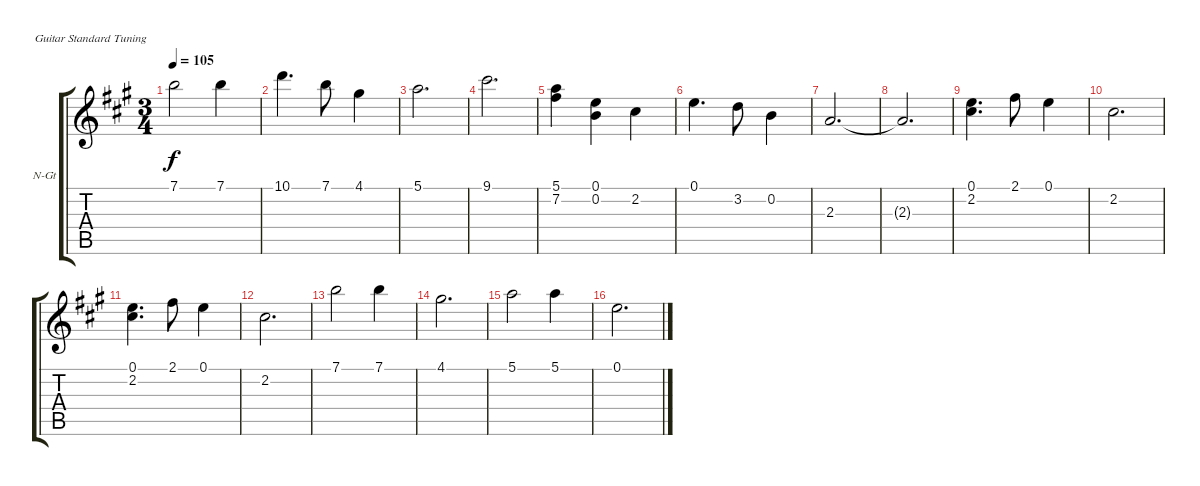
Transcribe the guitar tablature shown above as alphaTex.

\bracketExtendMode groupsimilarinstruments
\firstSystemTrackNameOrientation horizontal
\otherSystemsTrackNameOrientation horizontal
\track ("Melody" "N-Gt") {instrument acousticguitarnylon}
\staff {score tabs}
\tuning (E4 B3 G3 D3 A2 E2)
\ts (3 4)
\tempo 105
\clef g2
\ks a
7.1.2{dy f} 7.1.4 |
10.1.4{d} 7.1.8 4.1.4 |
5.1.2{d} |
9.1.2{d} |
(5.1 7.2).4 (0.1 0.2).4 2.2.4 |
0.1.4{d} 3.2.8 0.2.4 |
2.3.2{d} |
2.3{t}.2{d} |
(0.1 2.2).4{d} 2.1.8 0.1.4 |
2.2.2{d} |
(0.1 2.2).4{d} 2.1.8 0.1.4 |
2.2.2{d} |
7.1.2 7.1.4 |
4.1.2{d} |
5.1.2 5.1.4 |
0.1.2{d}
